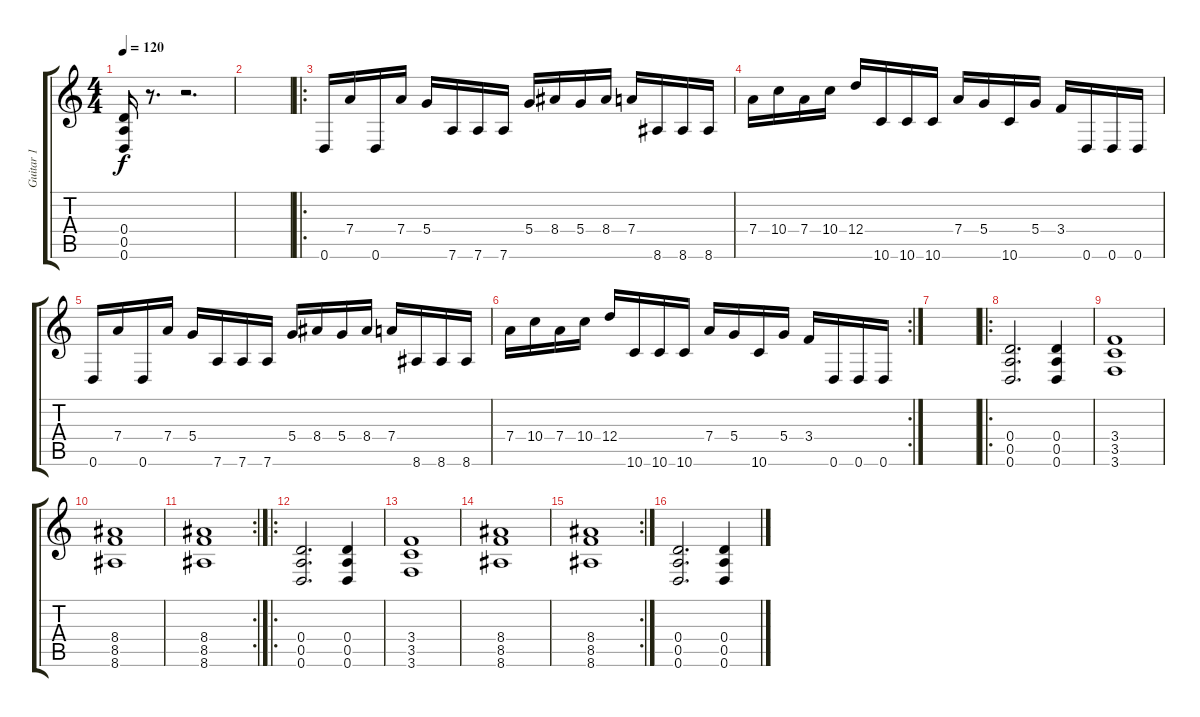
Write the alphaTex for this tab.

\track ("Guitar 1" "Guitar 1") {instrument distortionguitar}
\staff {score tabs}
\tuning (E4 B3 G3 D3 A2 D2) {hide}
\ts (4 4)
\tempo 120
\clef g2
\ks c
(0.4 0.5 0.6).16{dy f} r.8{d} r.2{d} |
|
\ro
0.6.16 7.4.16 0.6.16 7.4.16 5.4.16 7.6.16 7.6.16 7.6.16 5.4.16 8.4.16 5.4.16 8.4.16 7.4.16 8.6.16 8.6.16 8.6.16 |
7.4.16 10.4.16 7.4.16 10.4.16 12.4.16 10.6.16 10.6.16 10.6.16 7.4.16 5.4.16 10.6.16 5.4.16 3.4.16 0.6.16 0.6.16 0.6.16 |
0.6.16 7.4.16 0.6.16 7.4.16 5.4.16 7.6.16 7.6.16 7.6.16 5.4.16 8.4.16 5.4.16 8.4.16 7.4.16 8.6.16 8.6.16 8.6.16 |
\rc 2
7.4.16 10.4.16 7.4.16 10.4.16 12.4.16 10.6.16 10.6.16 10.6.16 7.4.16 5.4.16 10.6.16 5.4.16 3.4.16 0.6.16 0.6.16 0.6.16 |
|
\ro
(0.4 0.5 0.6).2{d} (0.4 0.5 0.6).4 |
(3.4 3.5 3.6).1 |
(8.4 8.5 8.6).1 |
\rc 2
(8.4 8.5 8.6).1 |
\ro
(0.4 0.5 0.6).2{d} (0.4 0.5 0.6).4 |
(3.4 3.5 3.6).1 |
(8.4 8.5 8.6).1 |
\rc 2
(8.4 8.5 8.6).1 |
(0.4 0.5 0.6).2{d} (0.4 0.5 0.6).4
